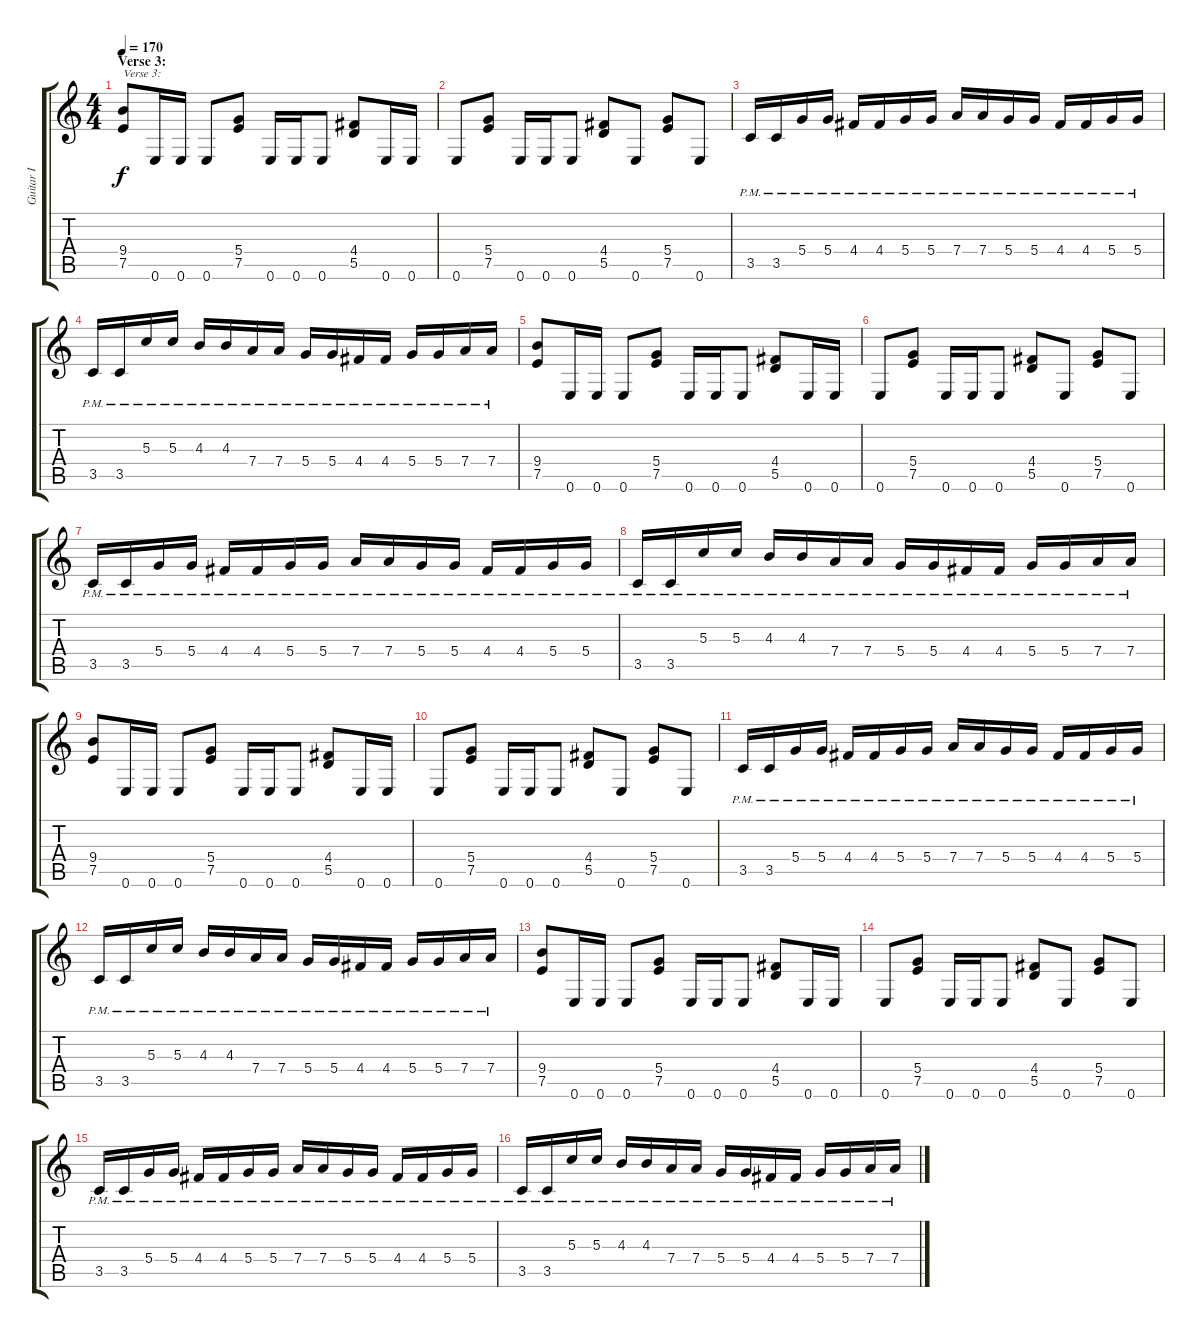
\track ("Guitar I" "Guitar I") {instrument distortionguitar}
\staff {score tabs}
\tuning (E4 B3 G3 D3 A2 E2) {hide}
\ts (4 4)
\section ("" "Verse 3:")
\tempo 170
\clef g2
\ks c
(9.4 7.5).8{txt "Verse 3:" dy f} 0.6.16 0.6.16 0.6.8 (5.4 7.5).8 0.6.16 0.6.16 0.6.8 (4.4 5.5).8 0.6.16 0.6.16 |
0.6.8 (5.4 7.5).8 0.6.16 0.6.16 0.6.8 (4.4 5.5).8 0.6.8 (5.4 7.5).8 0.6.8 |
3.5{pm}.16 3.5{pm}.16 5.4{pm}.16 5.4{pm}.16 4.4{pm}.16 4.4{pm}.16 5.4{pm}.16 5.4{pm}.16 7.4{pm}.16 7.4{pm}.16 5.4{pm}.16 5.4{pm}.16 4.4{pm}.16 4.4{pm}.16 5.4{pm}.16 5.4{pm}.16 |
3.5{pm}.16 3.5{pm}.16 5.3{pm}.16 5.3{pm}.16 4.3{pm}.16 4.3{pm}.16 7.4{pm}.16 7.4{pm}.16 5.4{pm}.16 5.4{pm}.16 4.4{pm}.16 4.4{pm}.16 5.4{pm}.16 5.4{pm}.16 7.4{pm}.16 7.4{pm}.16 |
(9.4 7.5).8 0.6.16 0.6.16 0.6.8 (5.4 7.5).8 0.6.16 0.6.16 0.6.8 (4.4 5.5).8 0.6.16 0.6.16 |
0.6.8 (5.4 7.5).8 0.6.16 0.6.16 0.6.8 (4.4 5.5).8 0.6.8 (5.4 7.5).8 0.6.8 |
3.5{pm}.16 3.5{pm}.16 5.4{pm}.16 5.4{pm}.16 4.4{pm}.16 4.4{pm}.16 5.4{pm}.16 5.4{pm}.16 7.4{pm}.16 7.4{pm}.16 5.4{pm}.16 5.4{pm}.16 4.4{pm}.16 4.4{pm}.16 5.4{pm}.16 5.4{pm}.16 |
3.5{pm}.16 3.5{pm}.16 5.3{pm}.16 5.3{pm}.16 4.3{pm}.16 4.3{pm}.16 7.4{pm}.16 7.4{pm}.16 5.4{pm}.16 5.4{pm}.16 4.4{pm}.16 4.4{pm}.16 5.4{pm}.16 5.4{pm}.16 7.4{pm}.16 7.4{pm}.16 |
(9.4 7.5).8 0.6.16 0.6.16 0.6.8 (5.4 7.5).8 0.6.16 0.6.16 0.6.8 (4.4 5.5).8 0.6.16 0.6.16 |
0.6.8 (5.4 7.5).8 0.6.16 0.6.16 0.6.8 (4.4 5.5).8 0.6.8 (5.4 7.5).8 0.6.8 |
3.5{pm}.16 3.5{pm}.16 5.4{pm}.16 5.4{pm}.16 4.4{pm}.16 4.4{pm}.16 5.4{pm}.16 5.4{pm}.16 7.4{pm}.16 7.4{pm}.16 5.4{pm}.16 5.4{pm}.16 4.4{pm}.16 4.4{pm}.16 5.4{pm}.16 5.4{pm}.16 |
3.5{pm}.16 3.5{pm}.16 5.3{pm}.16 5.3{pm}.16 4.3{pm}.16 4.3{pm}.16 7.4{pm}.16 7.4{pm}.16 5.4{pm}.16 5.4{pm}.16 4.4{pm}.16 4.4{pm}.16 5.4{pm}.16 5.4{pm}.16 7.4{pm}.16 7.4{pm}.16 |
(9.4 7.5).8 0.6.16 0.6.16 0.6.8 (5.4 7.5).8 0.6.16 0.6.16 0.6.8 (4.4 5.5).8 0.6.16 0.6.16 |
0.6.8 (5.4 7.5).8 0.6.16 0.6.16 0.6.8 (4.4 5.5).8 0.6.8 (5.4 7.5).8 0.6.8 |
3.5{pm}.16 3.5{pm}.16 5.4{pm}.16 5.4{pm}.16 4.4{pm}.16 4.4{pm}.16 5.4{pm}.16 5.4{pm}.16 7.4{pm}.16 7.4{pm}.16 5.4{pm}.16 5.4{pm}.16 4.4{pm}.16 4.4{pm}.16 5.4{pm}.16 5.4{pm}.16 |
3.5{pm}.16 3.5{pm}.16 5.3{pm}.16 5.3{pm}.16 4.3{pm}.16 4.3{pm}.16 7.4{pm}.16 7.4{pm}.16 5.4{pm}.16 5.4{pm}.16 4.4{pm}.16 4.4{pm}.16 5.4{pm}.16 5.4{pm}.16 7.4{pm}.16 7.4{pm}.16
